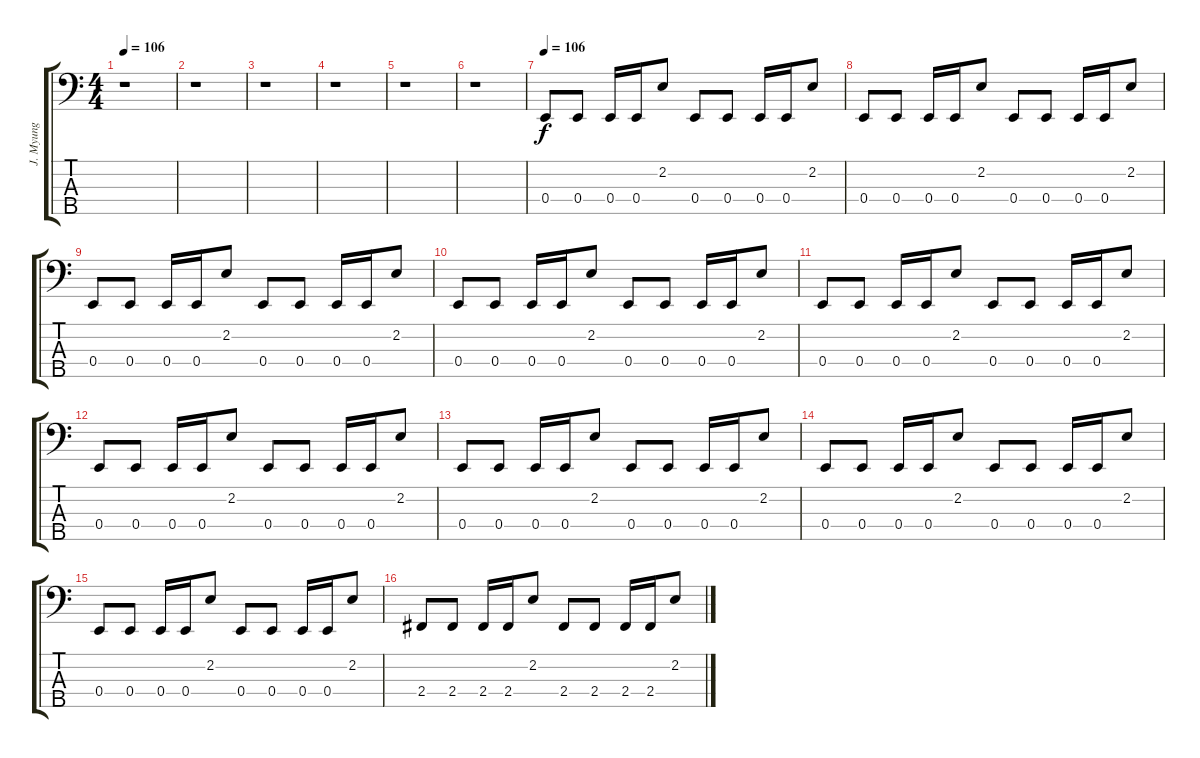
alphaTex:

\track ("J. Myung" "J. Myung") {instrument electricbassfinger}
\staff {score tabs}
\tuning (G2 D2 A1 E1 B0) {hide}
\ts (4 4)
\tempo 106
\clef f4
\ks c
r.1{dy f} |
r.1 |
r.1 |
r.1 |
r.1 |
r.1 |
\tempo 106
0.4.8 0.4.8 0.4.16 0.4.16 2.2.8 0.4.8 0.4.8 0.4.16 0.4.16 2.2.8 |
0.4.8 0.4.8 0.4.16 0.4.16 2.2.8 0.4.8 0.4.8 0.4.16 0.4.16 2.2.8 |
0.4.8 0.4.8 0.4.16 0.4.16 2.2.8 0.4.8 0.4.8 0.4.16 0.4.16 2.2.8 |
0.4.8 0.4.8 0.4.16 0.4.16 2.2.8 0.4.8 0.4.8 0.4.16 0.4.16 2.2.8 |
0.4.8 0.4.8 0.4.16 0.4.16 2.2.8 0.4.8 0.4.8 0.4.16 0.4.16 2.2.8 |
0.4.8 0.4.8 0.4.16 0.4.16 2.2.8 0.4.8 0.4.8 0.4.16 0.4.16 2.2.8 |
0.4.8 0.4.8 0.4.16 0.4.16 2.2.8 0.4.8 0.4.8 0.4.16 0.4.16 2.2.8 |
0.4.8 0.4.8 0.4.16 0.4.16 2.2.8 0.4.8 0.4.8 0.4.16 0.4.16 2.2.8 |
0.4.8 0.4.8 0.4.16 0.4.16 2.2.8 0.4.8 0.4.8 0.4.16 0.4.16 2.2.8 |
2.4.8 2.4.8 2.4.16 2.4.16 2.2.8 2.4.8 2.4.8 2.4.16 2.4.16 2.2.8
